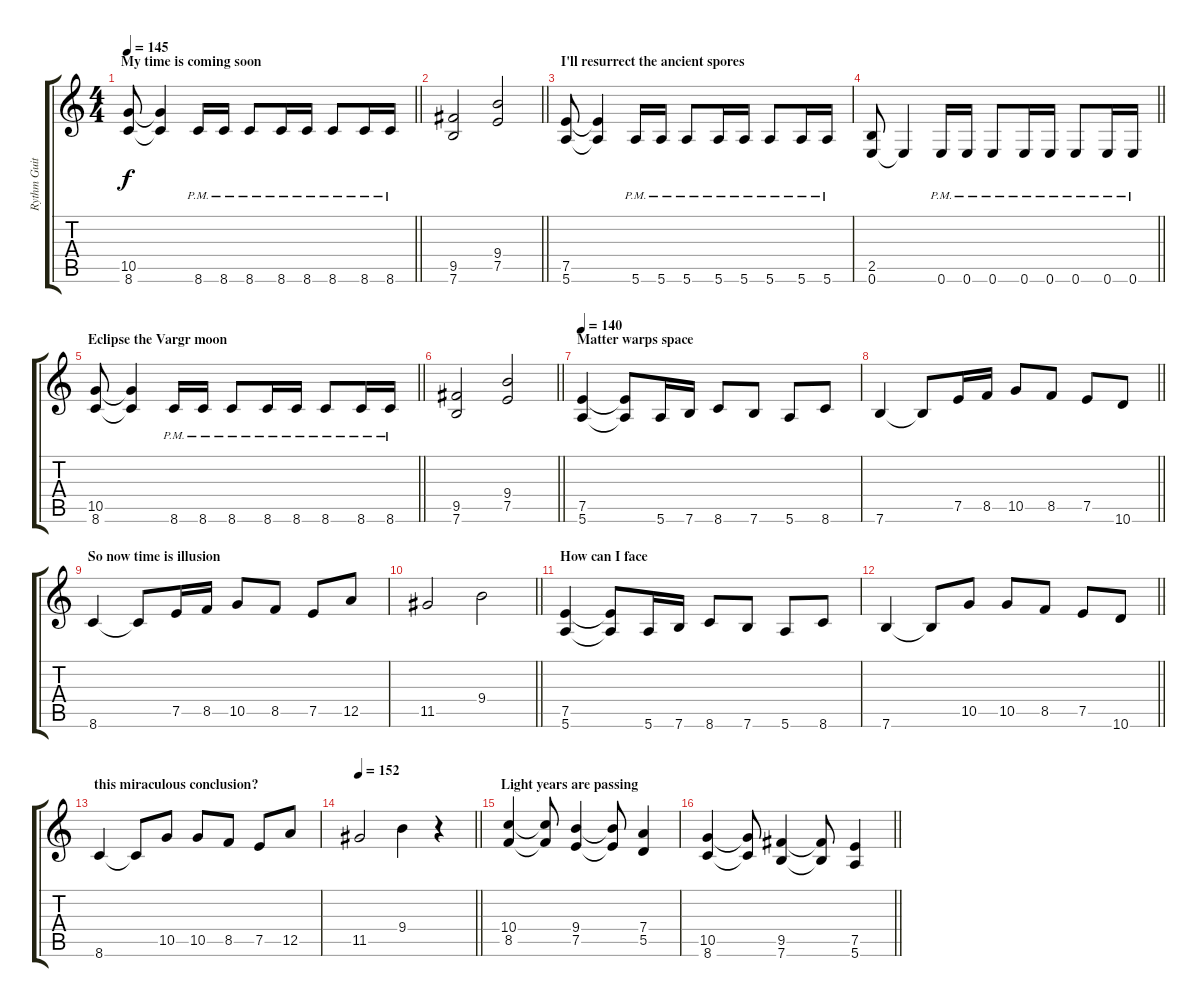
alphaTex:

\track ("Rythm Guitar" "Rythm Guit") {instrument distortionguitar}
\staff {score tabs}
\tuning (E4 B3 G3 D3 A2 E2) {hide}
\ts (4 4)
\section ("" "My time is coming soon")
\tempo 145
\clef g2
\barLineRight lightlight
\ks c
(10.5 8.6).8{dy f} (10.5{t} 8.6{t}).4 8.6{pm}.16 8.6{pm}.16 8.6{pm}.8 8.6{pm}.16 8.6{pm}.16 8.6{pm}.8 8.6{pm}.16 8.6{pm}.16 |
\barLineRight lightlight
(9.5 7.6).2 (9.4 7.5).2 |
\section ("" "I'll resurrect the ancient spores")
(7.5 5.6).8 (7.5{t} 5.6{t}).4 5.6{pm}.16 5.6{pm}.16 5.6{pm}.8 5.6{pm}.16 5.6{pm}.16 5.6{pm}.8 5.6{pm}.16 5.6{pm}.16 |
\barLineRight lightlight
(2.5 0.6).8 0.6{t}.4 0.6{pm}.16 0.6{pm}.16 0.6{pm}.8 0.6{pm}.16 0.6{pm}.16 0.6{pm}.8 0.6{pm}.16 0.6{pm}.16 |
\section ("" "Eclipse the Vargr moon")
\barLineRight lightlight
(10.5 8.6).8 (10.5{t} 8.6{t}).4 8.6{pm}.16 8.6{pm}.16 8.6{pm}.8 8.6{pm}.16 8.6{pm}.16 8.6{pm}.8 8.6{pm}.16 8.6{pm}.16 |
\barLineRight lightlight
(9.5 7.6).2 (9.4 7.5).2 |
\section ("" "Matter warps space")
\tempo 140
(7.5 5.6).4 (7.5{t} 5.6{t}).8 5.6.16 7.6.16 8.6.8 7.6.8 5.6.8 8.6.8 |
\barLineRight lightlight
7.6.4 7.6{t}.8 7.5.16 8.5.16 10.5.8 8.5.8 7.5.8 10.6.8 |
\section ("" "So now time is illusion")
8.6.4 8.6{t}.8 7.5.16 8.5.16 10.5.8 8.5.8 7.5.8 12.5.8 |
\barLineRight lightlight
11.5.2 9.4.2 |
\section ("" "How can I face ")
(7.5 5.6).4 (7.5{t} 5.6{t}).8 5.6.16 7.6.16 8.6.8 7.6.8 5.6.8 8.6.8 |
\barLineRight lightlight
7.6.4 7.6{t}.8 10.5.8 10.5.8 8.5.8 7.5.8 10.6.8 |
\section ("" "this miraculous conclusion?")
8.6.4 8.6{t}.8 10.5.8 10.5.8 8.5.8 7.5.8 12.5.8 |
\tempo 152
\barLineRight lightlight
11.5.2 9.4.4 r.4 |
\section ("" "Light years are passing ")
(10.4 8.5).4 (10.4{t} 8.5{t}).8 (9.4 7.5).4 (9.4{t} 7.5{t}).8 (7.4 5.5).4 |
\barLineRight lightlight
(10.5 8.6).4 (10.5{t} 8.6{t}).8 (9.5 7.6).4 (9.5{t} 7.6{t}).8 (7.5 5.6).4
